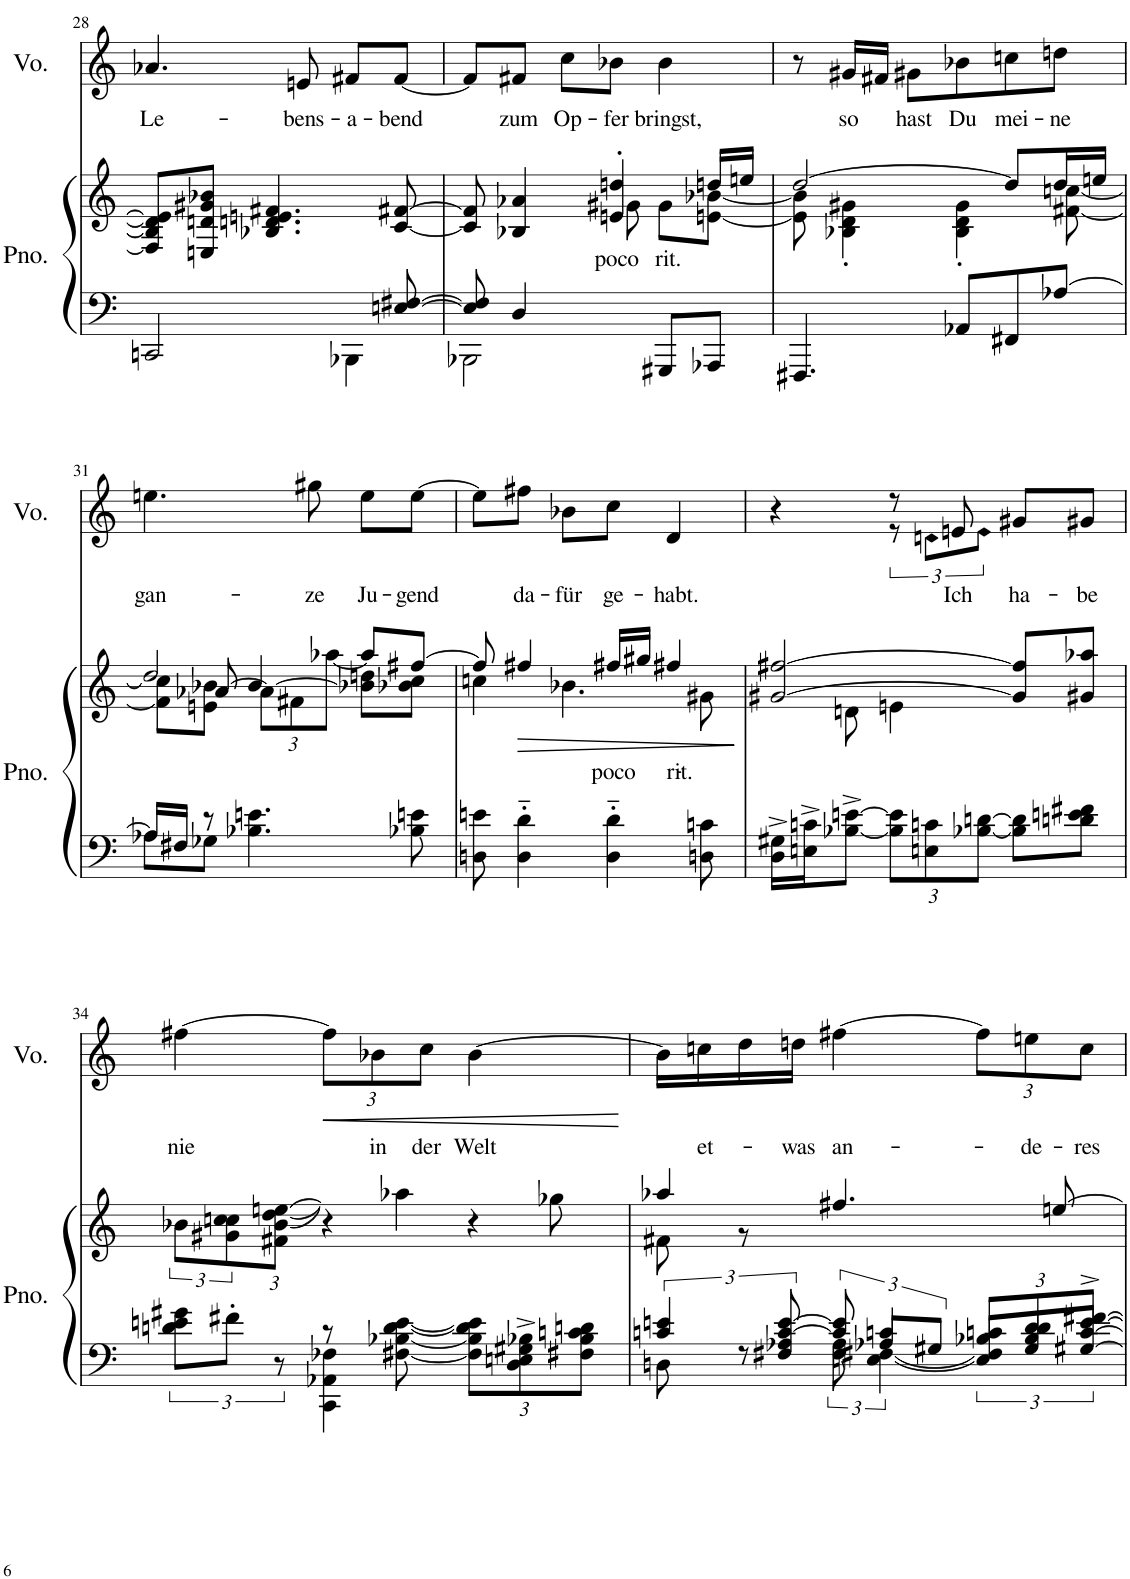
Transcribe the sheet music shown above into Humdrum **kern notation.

**kern	**kern	**text	**kern	**text	**dynam
*part2	*part2	*part2	*part1	*part1	*part1
*staff3	*staff2	*staff2	*staff1	*staff1	*staff1
*I"Piano	*	*	*I"Voz	*	*
*I'Pno.	*	*	*I'Vo.	*	*
!!LO:PB:g=z
*clefF4	*clefG2	*	*clefG2	*	*
*k[]	*k[]	*	*k[]	*	*
*M3/4	*M3/4	*	*M3/4	*	*
=28	=28	=28	=28	=28	=28
*^	*	*	*	*	*
!	!	!	!	!	!LO:LY:b	!
2CCn/	2ryy	8F#/] 8B-/] 8d/] 8e/]L	.	4.a-X/	Le-	.
.	.	8En/ 8dn/ 8g#X/ 8b-X/J	.	.	.	.
.	.	4.B-X/ 4.dn/ 4.en/ 4.f#X/	.	.	.	.
!	!	!	!	!	!LO:LY:b	!
.	.	.	.	8en/	-bens-	.
!	!	!	!	!	!LO:LY:b	!
8ryy	4BBB-X\	.	.	8f#X/L	-a-	.
!	!	!	!	!	!LO:LY:b	!
[8En/ [8F#X/	.	[8c/ [8f#X/	.	[8f#/J	-bend	.
=29	=29	=29	=29	=29	=29	=29
*	*	*^	*	*	*	*
8E/] 8F#/]	2BBB-X\	8c/] 8f#/]	4.ryy	.	8f#/L]	.	.
!	!	!	!	!	!	!LO:LY:b	!
4D/	.	4B-X/ 4a-X/	.	.	8f#X/J	zum	.
!	!	!	!	!	!	!LO:LY:b	!
.	.	.	.	.	8cc\L	Op-	.
!	!	!	!	!LO:LY:b	!	!LO:LY:b	!
8ryy	.	4en/' 4ddn/'	8g#X\	poco	8b-X\J	-fer	.
!	!	!	!	!LO:LY:b	!	!LO:LY:b	!
8GGG#X/L	4ryy	.	8g#\L	rit.	4b-\	bringst,	.
8AAA-X/J	.	16ddn/LL	[8en\ [8b-X\J	.	.	.	.
.	.	16een/JJ	.	.	.	.	.
*v	*v	*	*	*	*	*	*
=30	=30	=30	=30	=30	=30	=30
4.FFF#X/	[2dd/	8e\] 8b-\]	.	8r	.	.
!	!	!	!	!	!LO:LY:b	!
.	.	4B-X\' 4d\' 4g#X\'	.	16g#X/LL	so	.
.	.	.	.	16f#X/JJ	.	.
!	!	!	!	!	!LO:LY:b	!
.	.	.	.	8g#X\L	hast	.
!	!	!	!	!	!LO:LY:b	!
8AA-X/L	.	4B-\' 4d\' 4g#\'	.	8b-X\	Du	.
!	!	!	!	!	!LO:LY:b	!
8FF#X/	8dd/L]	.	.	8ccn\	mei-	.
!	!	!	!	!	!LO:LY:b	!
[8A-X/J	16dd/L	[8f#X\ [8ccn\	.	8ddn\J	-ne	.
.	16een/JJ	.	.	.	.	.
!!LO:LB:g=z
=31	=31	=31	=31	=31	=31	=31
*^	*	*^	*	*	*	*
!	!	!	!	!	!	!	!LO:LY:b	!
16A-/LL]	8A-X\L	8ryy	8f#\] 8cc\]L	2dd/	.	4.een\	gan-	.
16F#X/JJ	.	.	.	.	.	.	.	.
8r	8G-X\J	[8a-X/	8en\ 8b-X\J	.	.	.	.	.
*	*	*Xbrackettup	*	*	*	*	*	*
4.B-X\ 4.en\	2ryy	12a-\L]	[4b-/	.	.	.	.	.
.	.	12f#X\	.	.	.	.	.	.
!	!	!	!	!	!	!	!LO:LY:b	!
.	.	.	.	.	.	8gg#X\	-ze	.
.	.	[12aa-X\J	.	.	.	.	.	.
!	!	!	!	!	!	!	!LO:LY:b	!
.	.	8aa-/L]	8b-X\] 8ddn\L	4ryy	.	8ee\L	Ju-	.
!	!	!	!	!	!	!	!LO:LY:b	!
8B-X\ 8en\	.	[8ff#X/J	8b-X\ 8cc\J	.	.	[8ee\J	-gend	.
*v	*v	*	*	*	*	*	*	*
*	*	*v	*v	*	*	*	*
=32	=32	=32	=32	=32	=32	=32
8Dn\ 8en\	8ff#/]	4ccn\	.	8ee\L]	.	.
!	!	!	!	!	!LO:LY:b	!
4D\'~ 4d\'~	4ff#X/	.	.	8ff#X\J	da-	.
!	!	!	!	!	!LO:LY:b	!
.	.	4.b-X\	.	8b-X\L	-für	.
!	!	!	!LO:LY:b	!	!LO:LY:b	!
4D\'~ 4d\'~	16ff#X/LL	.	poco	8cc\J	ge-	.
.	16gg#X/JJ	.	.	.	.	.
!	!	!	!LO:LY:b	!	!LO:LY:b	!
.	4ff#X/	.	rit.-	4d/	-habt.	.
8Dn\ 8cn\	.	8g#X\	.	.	.	.
=33	=33	=33	=33	=33	=33	=33
*	*	*	*	*^	*	*
16D\^ 16G#X\^LL	[2g#X/ [2ff#X/	8ryy	.	4r	4ryy	.	.
16En\^ 16cn\^J	.	.	.	.	.	.	.
[8B-X\^ [8en\^J	.	8dn\	.	.	.	.	.
*Xbrackettup	*	*	*	*	*	*	*
12B-\] 12e\]L	.	4en\	.	8r	12r	.	.
12En\ 12cn\	.	.	.	.	12dn\L	.	.
!	!	!	!	!	!	!LO:LY:b	!
.	.	.	.	8en/	.	Ich	.
[12B-X\ [12dn\J	.	.	.	.	12e\J	.	.
!	!	!	!	!	!	!LO:LY:b	!
8B-\] 8d\]L	8g#/] 8ff#/]L	4ryy	.	8g#X/L	4ryy	ha-	.
!	!	!	!	!	!	!LO:LY:b	!
8dn\ 8en\ 8f#X\J	8g#X/ 8aa-X/J	.	.	8g#X/J	.	-be	.
*	*v	*v	*	*	*	*	*
*	*	*	*v	*v	*	*
!!LO:LB:g=z
=34	=34	=34	=34	=34	=34
*brackettup	*brackettup	*	*	*	*
*^	*	*	*	*	*
!	!	!	!	!	!LO:LY:b	!
12dn\ 12en\ 12g#X\L	4ryy	12b-X\L	.	[4ff#X\	nie	.
12f#X'\J	.	12g#X\ 12ccn\ 12cc\	.	.	.	.
12r	.	12f#X\ [12b-\ [12dd\ [12een\J	.	.	.	.
*	*	*	*	*Xbrackettup	*	*
!	!	!	!	!	!	!LO:HP:b
8r	4CC\ 4AA-X\ 4F-X\	4r	.	12ff#\L]	.	<
!	!	!	!	!	!LO:LY:b	!
.	.	.	.	12b-X\	in	.
[8F#X\ [8B-X\ [8d\ [8e\	.	.	.	.	.	.
!	!	!	!	!	!LO:LY:b	!
.	.	.	.	12cc\J	der	.
*Xbrackettup	*	*	*	*	*	*
!	!	!	!	!	!LO:LY:b	!
12F#\] 12B-\] 12d\] 12e\]L	4.ryy	4aa-X\	.	[4b-\	Welt	.
12D\^ 12En\^ 12G#X\^ 12B-X\^	.	.	.	.	.	.
12F#X\ 12B-\ 12cn\ 12dn\J	.	.	.	.	.	.
4.ryy	.	4r	.	4.ryy	.	[
.	4ryy	.	.	.	.	.
.	.	8gg-X\	.	.	.	.
*v	*v	*	*	*	*	*
=35	=35	=35	=35	=35	=35
*brackettup	*	*	*	*	*
*^	*^	*	*	*	*
*	*^	*	*	*	*	*	*
6cn/ 6en/	3ryy	8Dn\	4aa-X/	8f#X\	.	16b-\LL]	.	.
!	!	!	!	!	!	!	!LO:LY:b	!
.	.	.	.	.	.	16ccn\	et-	.
.	.	8r	.	8r	.	16dd\	.	.
12F#X/ 12A-X/ [12c/ [12e/	.	.	.	.	.	.	.	.
!	!	!	!	!	!	!	!LO:LY:b	!
.	.	.	.	.	.	16ddn\JJ	-was	.
!	!	!	!	!	!	!	!LO:LY:b	!
12c/] 12e/]	.	12F#\ 12A-\	4.ff#X/	2ryy	.	[4ff#X\	an-	.
12A-X/L	4cn/	[6En\ [6F#X\	.	.	.	.	.	.
12G#X/J	.	.	.	.	.	.	.	.
*Xbrackettup	*	*brackettup	*	*	*	*	*	*
12B-X/ 12cn/L	.	12E/] 12F#/]L	.	.	.	12ff#\L]	.	.
!	!	!	!	!	!	!	!LO:LY:b	!
12d/ 12d/	6ryy	12G#/ 12B-/	.	.	.	12een\	-de-	.
.	.	.	[8een/	.	.	.	.	.
!	!	!	!	!	!	!	!LO:LY:b	!
[12e/^ [12f#X/^J	.	[12G#X/ [12c/J	.	.	.	12cc\J	-res	.
*v	*v	*v	*	*	*	*	*	*
*	*v	*v	*	*	*	*
=	=	=	=	=	=
*-	*-	*-	*-	*-	*-
